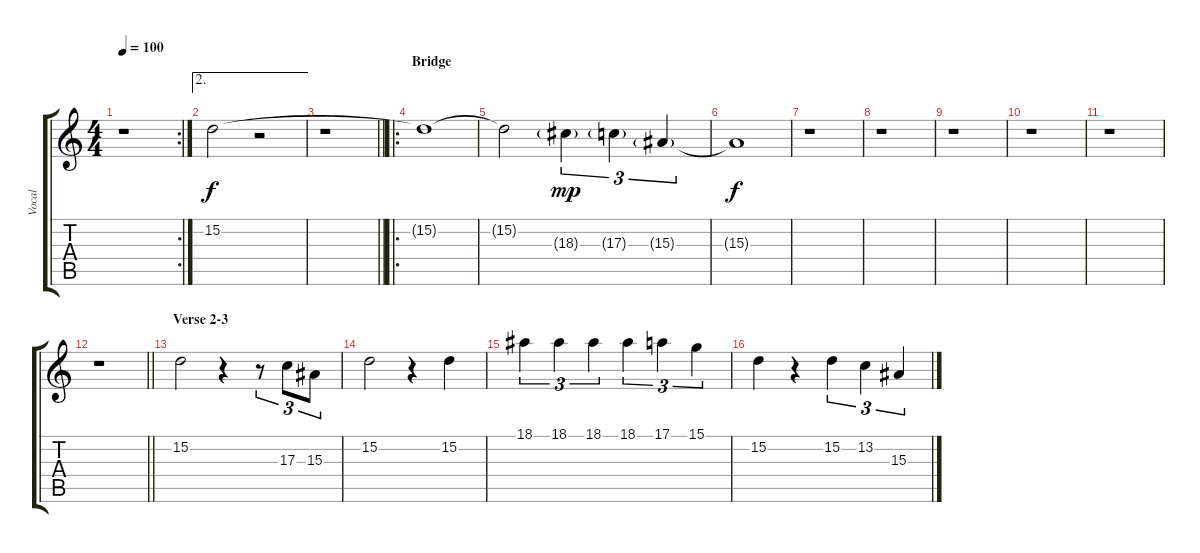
\track ("Vocal" "Vocal") {instrument flute}
\staff {score tabs}
\tuning (E4 B3 G3 D3 A2 E2) {hide}
\rc 2
\ts (4 4)
\tempo 100
\clef g2
\ks c
r.1{dy f} |
\ae 2
15.2.2 r.2 |
\barLineRight lightlight
r.1 |
\ro
\section ("" "Bridge")
15.2{t}.1 |
15.2{t}.2 18.3{g}.4{tu (3 2) dy mp} 17.3{g}.4{tu (3 2)} 15.3{g}.4{tu (3 2)} |
15.3{t}.1{dy f} |
r.1 |
r.1 |
r.1 |
r.1 |
r.1 |
\barLineRight lightlight
r.1 |
\section ("" "Verse 2-3")
15.2.2 r.4 r.8{tu (3 2)} 17.3.8{tu (3 2)} 15.3.8{tu (3 2)} |
15.2.2 r.4 15.2.4 |
18.1.4{tu (3 2)} 18.1.4{tu (3 2)} 18.1.4{tu (3 2)} 18.1.4{tu (3 2)} 17.1.4{tu (3 2)} 15.1.4{tu (3 2)} |
15.2.4 r.4 15.2.4{tu (3 2)} 13.2.4{tu (3 2)} 15.3.4{tu (3 2)}
